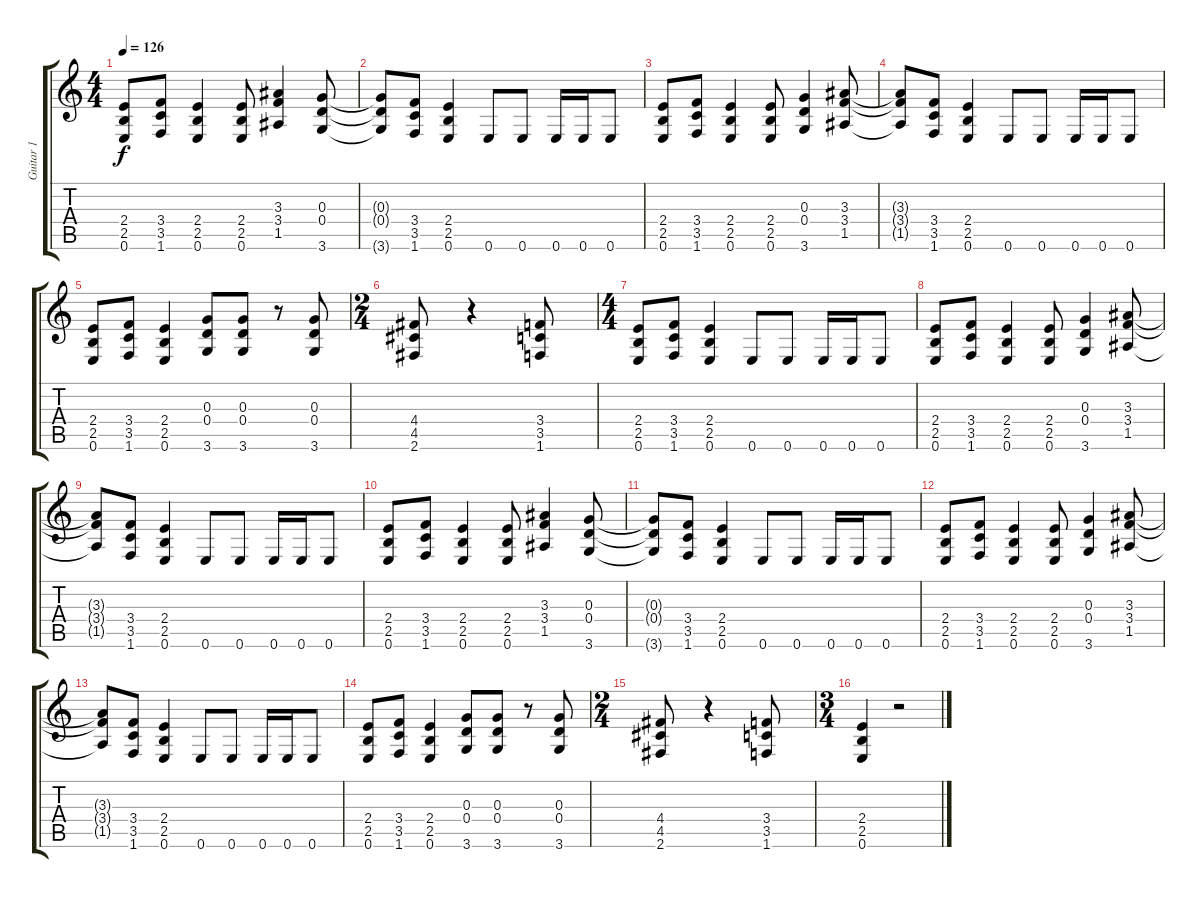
\track ("Guitar 1" "Guitar 1") {instrument distortionguitar}
\staff {score tabs}
\tuning (E4 B3 G3 D3 A2 E2) {hide}
\ts (4 4)
\tempo 126
\clef g2
\ks c
(2.4 2.5 0.6).8{dy f} (3.4 3.5 1.6).8 (2.4 2.5 0.6).4 (2.4 2.5 0.6).8 (3.3 3.4 1.5).4 (0.3 0.4 3.6).8 |
(0.3{t} 0.4{t} 3.6{t}).8 (3.4 3.5 1.6).8 (2.4 2.5 0.6).4 0.6.8 0.6.8 0.6.16 0.6.16 0.6.8 |
(2.4 2.5 0.6).8 (3.4 3.5 1.6).8 (2.4 2.5 0.6).4 (2.4 2.5 0.6).8 (0.3 0.4 3.6).4 (3.3 3.4 1.5).8 |
(3.3{t} 3.4{t} 1.5{t}).8 (3.4 3.5 1.6).8 (2.4 2.5 0.6).4 0.6.8 0.6.8 0.6.16 0.6.16 0.6.8 |
(2.4 2.5 0.6).8 (3.4 3.5 1.6).8 (2.4 2.5 0.6).4 (0.3 0.4 3.6).8 (0.3 0.4 3.6).8 r.8 (0.3 0.4 3.6).8 |
\ts (2 4)
(4.4 4.5 2.6).8 r.4 (3.4 3.5 1.6).8 |
\ts (4 4)
(2.4 2.5 0.6).8 (3.4 3.5 1.6).8 (2.4 2.5 0.6).4 0.6.8 0.6.8 0.6.16 0.6.16 0.6.8 |
(2.4 2.5 0.6).8 (3.4 3.5 1.6).8 (2.4 2.5 0.6).4 (2.4 2.5 0.6).8 (0.3 0.4 3.6).4 (3.3 3.4 1.5).8 |
(3.3{t} 3.4{t} 1.5{t}).8 (3.4 3.5 1.6).8 (2.4 2.5 0.6).4 0.6.8 0.6.8 0.6.16 0.6.16 0.6.8 |
(2.4 2.5 0.6).8 (3.4 3.5 1.6).8 (2.4 2.5 0.6).4 (2.4 2.5 0.6).8 (3.3 3.4 1.5).4 (0.3 0.4 3.6).8 |
(0.3{t} 0.4{t} 3.6{t}).8 (3.4 3.5 1.6).8 (2.4 2.5 0.6).4 0.6.8 0.6.8 0.6.16 0.6.16 0.6.8 |
(2.4 2.5 0.6).8 (3.4 3.5 1.6).8 (2.4 2.5 0.6).4 (2.4 2.5 0.6).8 (0.3 0.4 3.6).4 (3.3 3.4 1.5).8 |
(3.3{t} 3.4{t} 1.5{t}).8 (3.4 3.5 1.6).8 (2.4 2.5 0.6).4 0.6.8 0.6.8 0.6.16 0.6.16 0.6.8 |
(2.4 2.5 0.6).8 (3.4 3.5 1.6).8 (2.4 2.5 0.6).4 (0.3 0.4 3.6).8 (0.3 0.4 3.6).8 r.8 (0.3 0.4 3.6).8 |
\ts (2 4)
(4.4 4.5 2.6).8 r.4 (3.4 3.5 1.6).8 |
\ts (3 4)
(2.4 2.5 0.6).4 r.2
